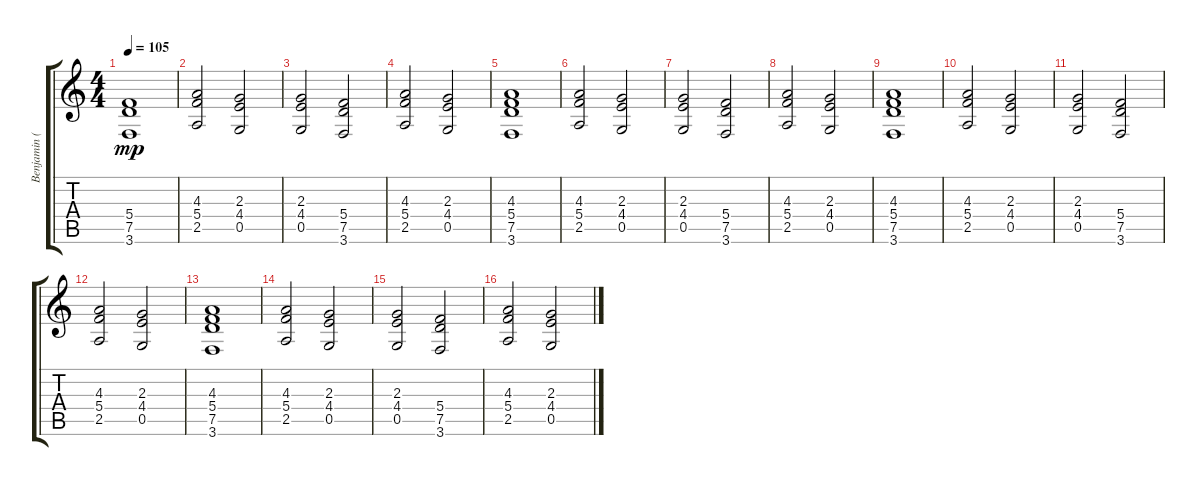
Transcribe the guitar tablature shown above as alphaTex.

\track ("Benjamin (KeybHigh)" "Benjamin (") {instrument churchorgan}
\staff {score tabs}
\tuning (D5 A4 F4 C4 G3 D3) {hide}
\ts (4 4)
\tempo 105
\clef g2
\ks c
(5.4 7.5 3.6).1{dy mp volume 14 balance 9 instrument stringensemble1} |
(4.3 5.4 2.5).2 (2.3 4.4 0.5).2 |
(2.3 4.4 0.5).2 (5.4 7.5 3.6).2 |
(4.3 5.4 2.5).2 (2.3 4.4 0.5).2 |
(4.3 5.4 7.5 3.6).1 |
(4.3 5.4 2.5).2 (2.3 4.4 0.5).2 |
(2.3 4.4 0.5).2 (5.4 7.5 3.6).2 |
(4.3 5.4 2.5).2 (2.3 4.4 0.5).2 |
(4.3 5.4 7.5 3.6).1 |
(4.3 5.4 2.5).2 (2.3 4.4 0.5).2 |
(2.3 4.4 0.5).2 (5.4 7.5 3.6).2 |
(4.3 5.4 2.5).2 (2.3 4.4 0.5).2 |
(4.3 5.4 7.5 3.6).1 |
(4.3 5.4 2.5).2 (2.3 4.4 0.5).2 |
(2.3 4.4 0.5).2 (5.4 7.5 3.6).2 |
(4.3 5.4 2.5).2 (2.3 4.4 0.5).2
